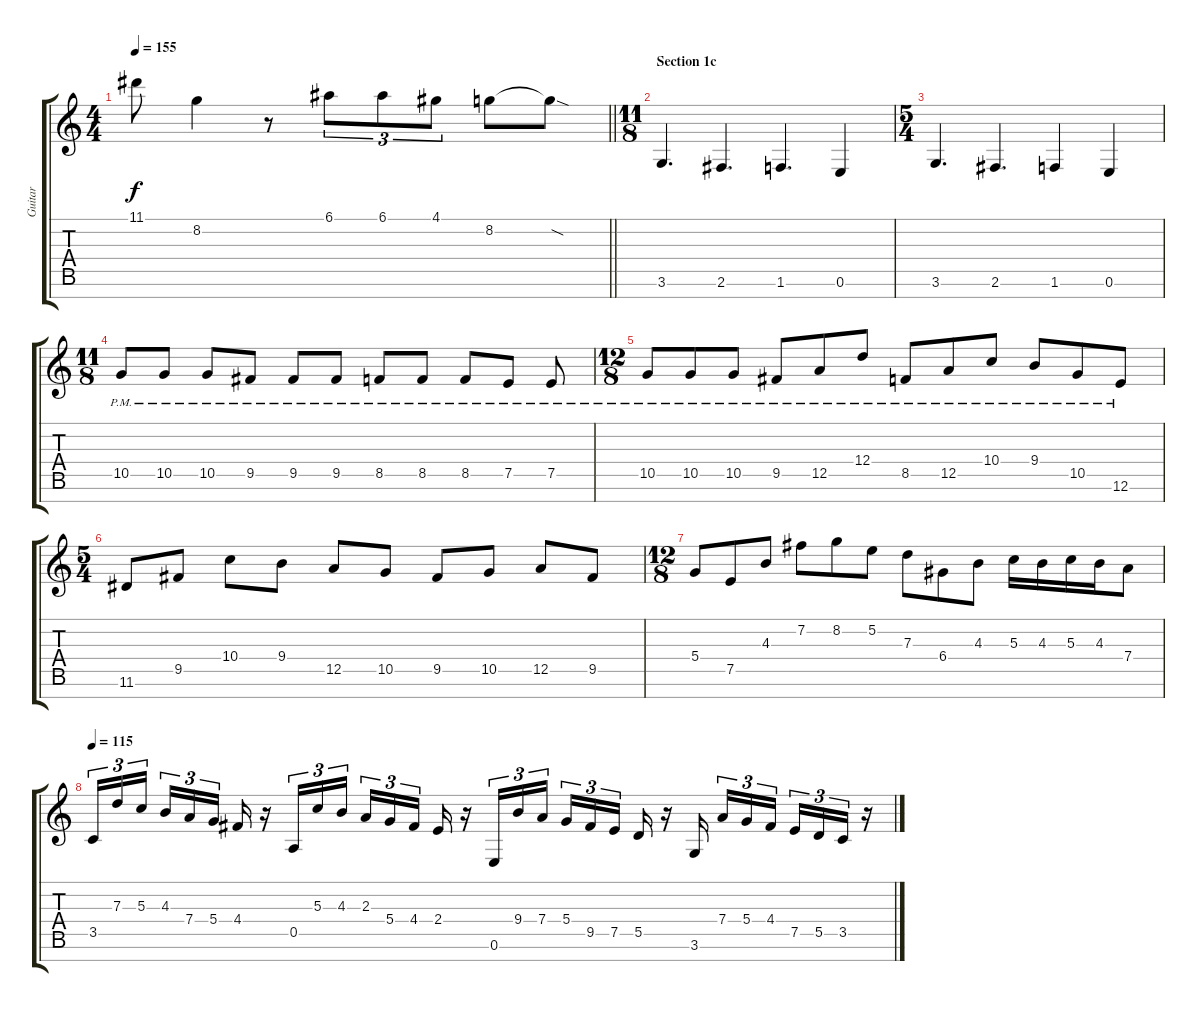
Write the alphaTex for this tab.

\track ("Guitar" "Guitar") {instrument distortionguitar}
\staff {score tabs}
\tuning (E4 B3 G3 D3 A2 E2 B1) {hide}
\ts (4 4)
\tempo 155
\clef g2
\barLineRight lightlight
\ks c
11.1.8{dy f} 8.2.4 r.8 6.1.8{tu (3 2)} 6.1.8{tu (3 2)} 4.1.8{tu (3 2)} 8.2.8 8.2{sod t}.8 |
\ts (11 8)
\section ("" "Section 1c")
3.6.4{d} 2.6.4{d} 1.6.4{d} 0.6.4 |
\ts (5 4)
3.6.4{d} 2.6.4{d} 1.6.4 0.6.4 |
\ts (11 8)
10.5{pm}.8 10.5{pm}.8 10.5{pm}.8 9.5{pm}.8 9.5{pm}.8 9.5{pm}.8 8.5{pm}.8 8.5{pm}.8 8.5{pm}.8 7.5{pm}.8 7.5{pm}.8 |
\ts (12 8)
10.5{pm}.8 10.5{pm}.8 10.5{pm}.8 9.5{pm}.8 12.5{pm}.8 12.4{pm}.8 8.5{pm}.8 12.5{pm}.8 10.4{pm}.8 9.4{pm}.8 10.5{pm}.8 12.6{pm}.8 |
\ts (5 4)
11.6.8 9.5.8 10.4.8 9.4.8 12.5.8 10.5.8 9.5.8 10.5.8 12.5.8 9.5.8 |
\ts (12 8)
5.4.8 7.5.8 4.3.8 7.2.8 8.2.8 5.2.8 7.3.8 6.4.8 4.3.8 5.3.16 4.3.16 5.3.16 4.3.16 7.4.8 |
\tempo 115
3.5.16{tu (3 2)} 7.3.16{tu (3 2)} 5.3.16{tu (3 2) beam splitsecondary} 4.3.16{tu (3 2)} 7.4.16{tu (3 2)} 5.4.16{tu (3 2) beam splitsecondary} 4.4.16 r.16 0.5.16{tu (3 2)} 5.3.16{tu (3 2)} 4.3.16{tu (3 2) beam splitsecondary} 2.3.16{tu (3 2)} 5.4.16{tu (3 2)} 4.4.16{tu (3 2) beam splitsecondary} 2.4.16 r.16 0.6.16{tu (3 2)} 9.4.16{tu (3 2)} 7.4.16{tu (3 2) beam splitsecondary} 5.4.16{tu (3 2)} 9.5.16{tu (3 2)} 7.5.16{tu (3 2) beam splitsecondary} 5.5.16 r.16 3.6.16{beam splitsecondary} 7.4.16{tu (3 2)} 5.4.16{tu (3 2)} 4.4.16{tu (3 2) beam splitsecondary} 7.5.16{tu (3 2)} 5.5.16{tu (3 2)} 3.5.16{tu (3 2)} r.16
